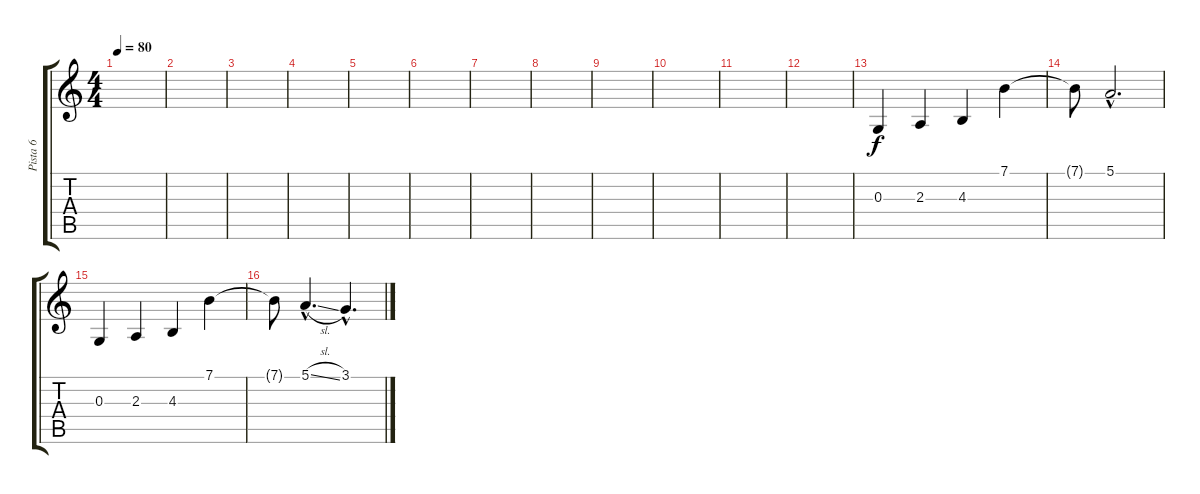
\track ("Pista 6" "Pista 6") {instrument baritonesax}
\staff {score tabs}
\tuning (E4 B3 G3 D3 A2 E2) {hide}
\ts (4 4)
\tempo 80
\clef g2
\ks c
|
|
|
|
|
|
|
|
|
|
|
|
0.3.4 2.3.4 4.3.4 7.1.4 |
7.1{t}.8 5.1{hac}.2{d} |
0.3.4 2.3.4 4.3.4 7.1.4 |
7.1{t}.8 5.1{sl hac}.4{d} 3.1{hac}.4{d}
